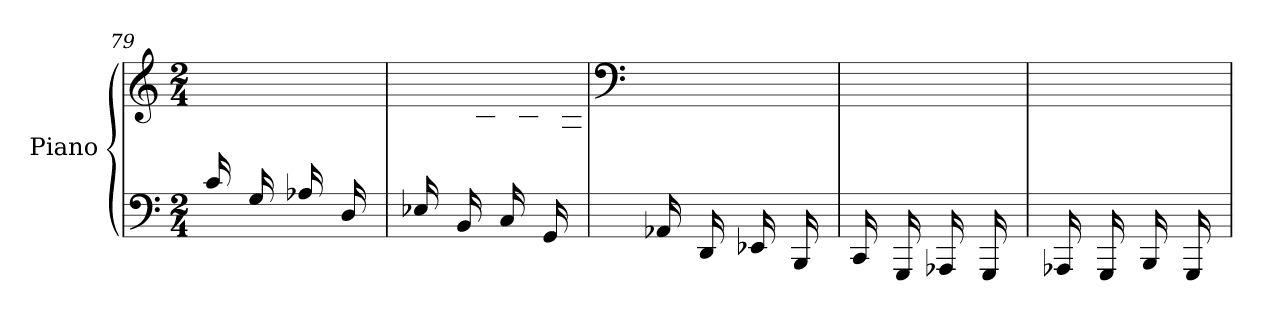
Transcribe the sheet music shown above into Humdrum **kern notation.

**kern	**kern
*part1	*part1
*staff2	*staff1
*I"Piano	*
*I'Pno.	*
!!LO:LB:g=z
*clefF4	*clefG2
*k[]	*k[]
*M2/4	*M2/4
=79	=79
*	*^
16c/LL	2ryy	16ryy
16ryy	.	16cc\
16G/	.	16ryy
16ryy	.	16g\JJ
16A-X/LL	.	16ryy
16ryy	.	16a-X\
16D/	.	16ryy
16ryy	.	16d\JJ
=80	=80	=80
16E-X/LL	2ryy	16ryy
16ryy	.	16e-X\
16BB/	.	16ryy
16ryy	.	16B\JJ
16C/LL	.	16ryy
16ryy	.	16c\
16GG/	.	16ryy
16ryy	.	16G\JJ
=81	=81	=81
*	*clefF4	*
16AA-X/LL	2ryy	16ryy
16ryy	.	16A-X\
16DD/	.	16ryy
16ryy	.	16D\JJ
16EE-X/LL	.	16ryy
16ryy	.	16E-X\
16BBB/	.	16ryy
16ryy	.	16BB\JJ
=82	=82	=82
16CC/LL	2ryy	16ryy
16ryy	.	16C\
16GGG/	.	16ryy
16ryy	.	16GG\JJ
16AAA-X/LL	.	16ryy
16ryy	.	16AA-X\
16GGG/	.	16ryy
16ryy	.	16GG\JJ
=83	=83	=83
16AAA-X/LL	2ryy	16ryy
16ryy	.	16AA-X\
16GGG/	.	16ryy
16ryy	.	16GG\JJ
16BBB/LL	.	16ryy
16ryy	.	16BB\
16GGG/	.	16ryy
16ryy	.	16GG\JJ
*	*v	*v
=	=
*-	*-
